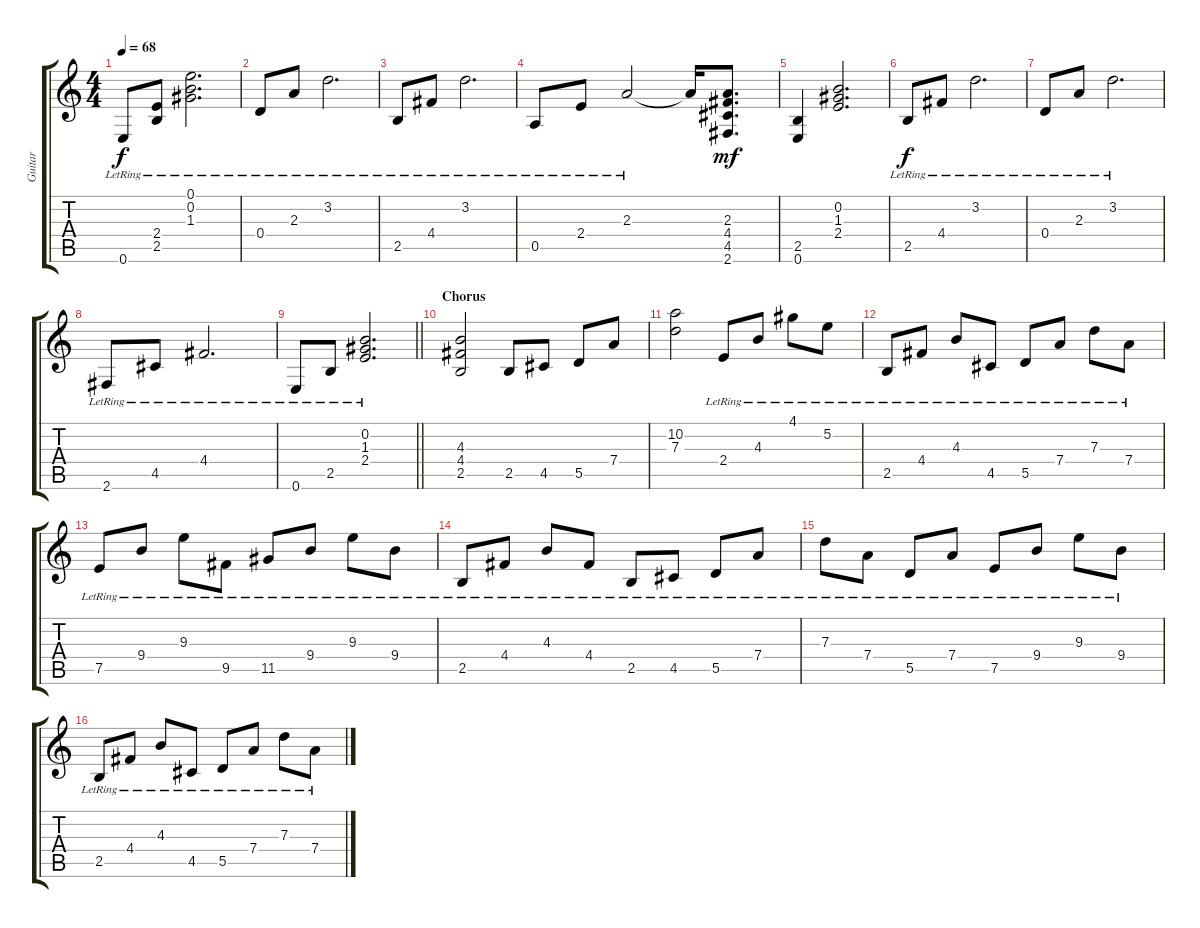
\track ("Guitar" "Guitar") {instrument electricguitarjazz}
\staff {score tabs}
\tuning (E4 B3 G3 D3 A2 E2) {hide}
\ts (4 4)
\tempo 68
\clef g2
\ks c
0.6{lr}.8{dy f} (2.4{lr} 2.5{lr}).8 (0.1{lr} 0.2{lr} 1.3{lr}).2{d} |
0.4{lr}.8 2.3{lr}.8 3.2{lr}.2{d} |
2.5{lr}.8 4.4{lr}.8 3.2{lr}.2{d} |
0.5{lr}.8 2.4{lr}.8 2.3{lr}.2 2.3{t}.16 (2.3 4.4 4.5 2.6).8{d dy mf} |
(2.5 0.6).4 (0.2 1.3 2.4).2{d} |
2.5{lr}.8{dy f} 4.4{lr}.8 3.2{lr}.2{d} |
0.4{lr}.8 2.3{lr}.8 3.2{lr}.2{d} |
2.6{lr}.8 4.5{lr}.8 4.4{lr}.2{d} |
\barLineRight lightlight
0.6{lr}.8 2.5{lr}.8 (0.2{lr} 1.3{lr} 2.4{lr}).2{d} |
\section ("" "Chorus")
(4.3 4.4 2.5).2 2.5.8 4.5.8 5.5.8 7.4.8 |
(10.2 7.3).2 2.4{lr}.8 4.3{lr}.8 4.1{lr}.8 5.2{lr}.8 |
2.5{lr}.8 4.4{lr}.8 4.3{lr}.8 4.5{lr}.8 5.5{lr}.8 7.4{lr}.8 7.3{lr}.8 7.4{lr}.8 |
7.5{lr}.8 9.4{lr}.8 9.3{lr}.8 9.5{lr}.8 11.5{lr}.8 9.4{lr}.8 9.3{lr}.8 9.4{lr}.8 |
2.5{lr}.8 4.4{lr}.8 4.3{lr}.8 4.4{lr}.8 2.5{lr}.8 4.5{lr}.8 5.5{lr}.8 7.4{lr}.8 |
7.3{lr}.8 7.4{lr}.8 5.5{lr}.8 7.4{lr}.8 7.5{lr}.8 9.4{lr}.8 9.3{lr}.8 9.4{lr}.8 |
2.5{lr}.8 4.4{lr}.8 4.3{lr}.8 4.5{lr}.8 5.5{lr}.8 7.4{lr}.8 7.3{lr}.8 7.4{lr}.8
